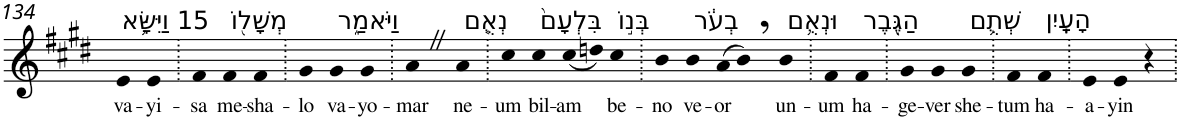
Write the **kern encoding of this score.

**kern	**text
*part1	*part1
*staff1	*staff1
*I"Piano	*
*I'Pno	*
!!LO:PB:g=z
*clefG2	*
*k[f#c#g#d#]	*
*E:	*
=134	=134
!LO:TX:a:t=15 וַיִּשָּׂ֥א	!
!	!LO:LY:b
4e	va-
!	!LO:LY:b
4e	-yi-
=135.	=135.
!	!LO:LY:b
4f#	-sa
!LO:TX:a:t=מְשָׁל֖וֹ	!
!	!LO:LY:b
4f#	me-
!	!LO:LY:b
4f#	-sha-
=136.	=136.
!	!LO:LY:b
4g#	-lo
!LO:TX:a:t=וַיֹּאמַ֑ר	!
!	!LO:LY:b
4g#	va-
!	!LO:LY:b
4g#	-yo-
=137.	=137.
!	!LO:LY:b
4aZ	-mar
!LO:TX:a:t=נְאֻ֤ם	!
!	!LO:LY:b
4a	ne-
=138.	=138.
!	!LO:LY:b
4cc#	-um
!LO:TX:a:t=בִּלְעָם֙	!
!	!LO:LY:b
4cc#	bil-
!	!LO:LY:b
(<8cc#	-am
8ddn)	.
!LO:TX:a:t=בְּנ֣וֹ	!
!	!LO:LY:b
4cc#	be-
=139.	=139.
!	!LO:LY:b
4b	-no
!LO:TX:a:t=בְעֹ֔ר	!
!	!LO:LY:b
4b	ve-
!	!LO:LY:b
(>8a	-or
8b,)	.
!LO:TX:a:t=וּנְאֻ֥ם	!
!	!LO:LY:b
4b	un-
=140.	=140.
!	!LO:LY:b
4f#	-um
!LO:TX:a:t=הַגֶּ֖בֶר	!
!	!LO:LY:b
4f#	ha-
=141.	=141.
!	!LO:LY:b
4g#	-ge-
!	!LO:LY:b
4g#	-ver
!LO:TX:a:t=שְׁתֻ֥ם	!
!	!LO:LY:b
4g#	she-
=142.	=142.
!	!LO:LY:b
4f#	-tum
!LO:TX:a:t=הָעָֽיִן	!
!	!LO:LY:b
4f#	ha-
=143.	=143.
!	!LO:LY:b
4e	-a-
!	!LO:LY:b
4e	-yin
4r	.
=.	=.
*-	*-
